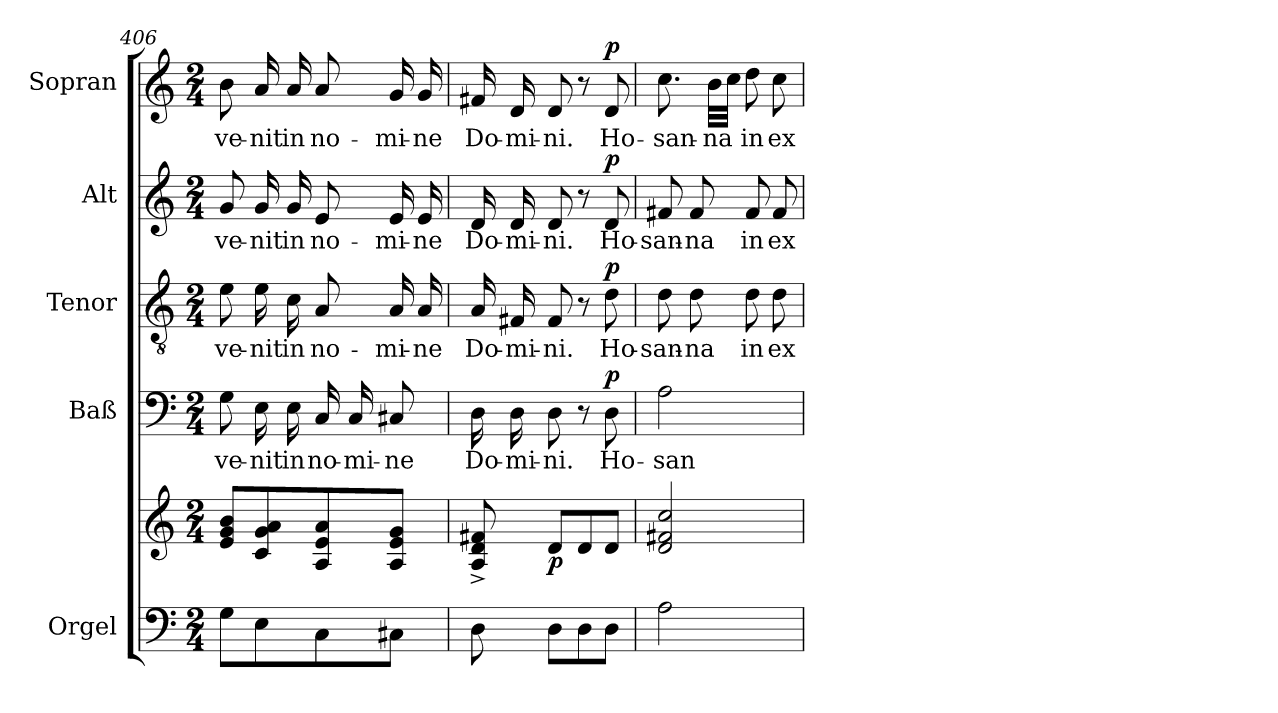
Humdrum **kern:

**kern	**kern	**dynam	**kern	**text	**dynam	**kern	**text	**dynam	**kern	**text	**dynam	**kern	**text	**dynam
*part5	*part5	*part5	*part4	*part4	*part4	*part3	*part3	*part3	*part2	*part2	*part2	*part1	*part1	*part1
*staff6	*staff5	*staff5/6	*staff4	*staff4	*staff4	*staff3	*staff3	*staff3	*staff2	*staff2	*staff2	*staff1	*staff1	*staff1
*I"Orgel	*	*	*I"Baß	*	*	*I"Tenor	*	*	*I"Alt	*	*	*I"Sopran	*	*
*clefF4	*clefG2	*	*clefF4	*	*	*clefGv2	*	*	*clefG2	*	*	*clefG2	*	*
*k[]	*k[]	*	*k[]	*	*	*k[]	*	*	*k[]	*	*	*k[]	*	*
*C:	*C:	*	*C:	*	*	*C:	*	*	*C:	*	*	*C:	*	*
*M2/4	*M2/4	*	*M2/4	*	*	*M2/4	*	*	*M2/4	*	*	*M2/4	*	*
=406	=406	=406	=406	=406	=406	=406	=406	=406	=406	=406	=406	=406	=406	=406
!	!	!	!	!LO:LY:b	!	!	!LO:LY:b	!	!	!LO:LY:b	!	!	!LO:LY:b	!
8G\L	8e/ 8g/ 8b/L	.	8G\	ve-	.	8e\	ve-	.	8g/	ve-	.	8b\	ve-	.
!	!	!	!	!LO:LY:b	!	!	!LO:LY:b	!	!	!LO:LY:b	!	!	!LO:LY:b	!
8E\	8c/ 8g/ 8a/	.	16E\	-nit	.	16e\	-nit	.	16g/	-nit	.	16a/	-nit	.
!	!	!	!	!LO:LY:b	!	!	!LO:LY:b	!	!	!LO:LY:b	!	!	!LO:LY:b	!
.	.	.	16E\	in	.	16c\	in	.	16g/	in	.	16a/	in	.
!	!	!	!	!LO:LY:b	!	!	!LO:LY:b	!	!	!LO:LY:b	!	!	!LO:LY:b	!
8C\	8A/ 8e/ 8a/	.	16C/	no-	.	8A/	no-	.	8e/	no-	.	8a/	no-	.
!	!	!	!	!LO:LY:b	!	!	!	!	!	!	!	!	!	!
.	.	.	16C/	-mi-	.	.	.	.	.	.	.	.	.	.
!	!	!	!	!LO:LY:b	!	!	!LO:LY:b	!	!	!LO:LY:b	!	!	!LO:LY:b	!
8C#X\J	8A/ 8e/ 8g/J	.	8C#X/	-ne	.	16A/	-mi-	.	16e/	-mi-	.	16g/	-mi-	.
!	!	!	!	!	!	!	!LO:LY:b	!	!	!LO:LY:b	!	!	!LO:LY:b	!
.	.	.	.	.	.	16A/	-ne	.	16e/	-ne	.	16g/	-ne	.
=407	=407	=407	=407	=407	=407	=407	=407	=407	=407	=407	=407	=407	=407	=407
!	!	!	!	!LO:LY:b	!	!	!LO:LY:b	!	!	!LO:LY:b	!	!	!LO:LY:b	!
8D\	8A/^< 8d/^< 8f#X/^<	.	16D\	Do-	.	16A/	Do-	.	16d/	Do-	.	16f#X/	Do-	.
!	!	!	!	!LO:LY:b	!	!	!LO:LY:b	!	!	!LO:LY:b	!	!	!LO:LY:b	!
.	.	.	16D\	-mi-	.	16F#X/	-mi-	.	16d/	-mi-	.	16d/	-mi-	.
!	!	!LO:DY:b	!	!LO:LY:b	!	!	!LO:LY:b	!	!	!LO:LY:b	!	!	!LO:LY:b	!
8D\L	8d/L	p	8D\	-ni.	.	8F#/	-ni.	.	8d/	-ni.	.	8d/	-ni.	.
8D\	8d/	.	8r	.	.	8r	.	.	8r	.	.	8r	.	.
!	!	!	!	!LO:LY:b	!LO:DY:a	!	!LO:LY:b	!LO:DY:a	!	!LO:LY:b	!LO:DY:a	!	!LO:LY:b	!LO:DY:a
8D\J	8d/J	.	8D\	Ho-	p	8d\	Ho-	p	8d/	Ho-	p	8d/	Ho-	p
=408	=408	=408	=408	=408	=408	=408	=408	=408	=408	=408	=408	=408	=408	=408
!	!	!	!	!LO:LY:b	!	!	!LO:LY:b	!	!	!LO:LY:b	!	!	!LO:LY:b	!
2A\	2d/ 2f#X/ 2cc/	.	2A\	-san-	.	8d\	-san-	.	8f#X/	-san-	.	8.cc\	-san-	.
!	!	!	!	!	!	!	!LO:LY:b	!	!	!LO:LY:b	!	!	!	!
.	.	.	.	.	.	8d\	-na	.	8f#/	-na	.	.	.	.
!	!	!	!	!	!	!	!	!	!	!	!	!	!LO:LY:b	!
.	.	.	.	.	.	.	.	.	.	.	.	32b\LLL	-na	.
.	.	.	.	.	.	.	.	.	.	.	.	32cc\JJJ	.	.
!	!	!	!	!	!	!	!LO:LY:b	!	!	!LO:LY:b	!	!	!LO:LY:b	!
.	.	.	.	.	.	8d\	in	.	8f#/	in	.	8dd\	in	.
!	!	!	!	!	!	!	!LO:LY:b	!	!	!LO:LY:b	!	!	!LO:LY:b	!
.	.	.	.	.	.	8d\	ex-	.	8f#/	ex-	.	8cc\	ex-	.
=	=	=	=	=	=	=	=	=	=	=	=	=	=	=
*-	*-	*-	*-	*-	*-	*-	*-	*-	*-	*-	*-	*-	*-	*-
